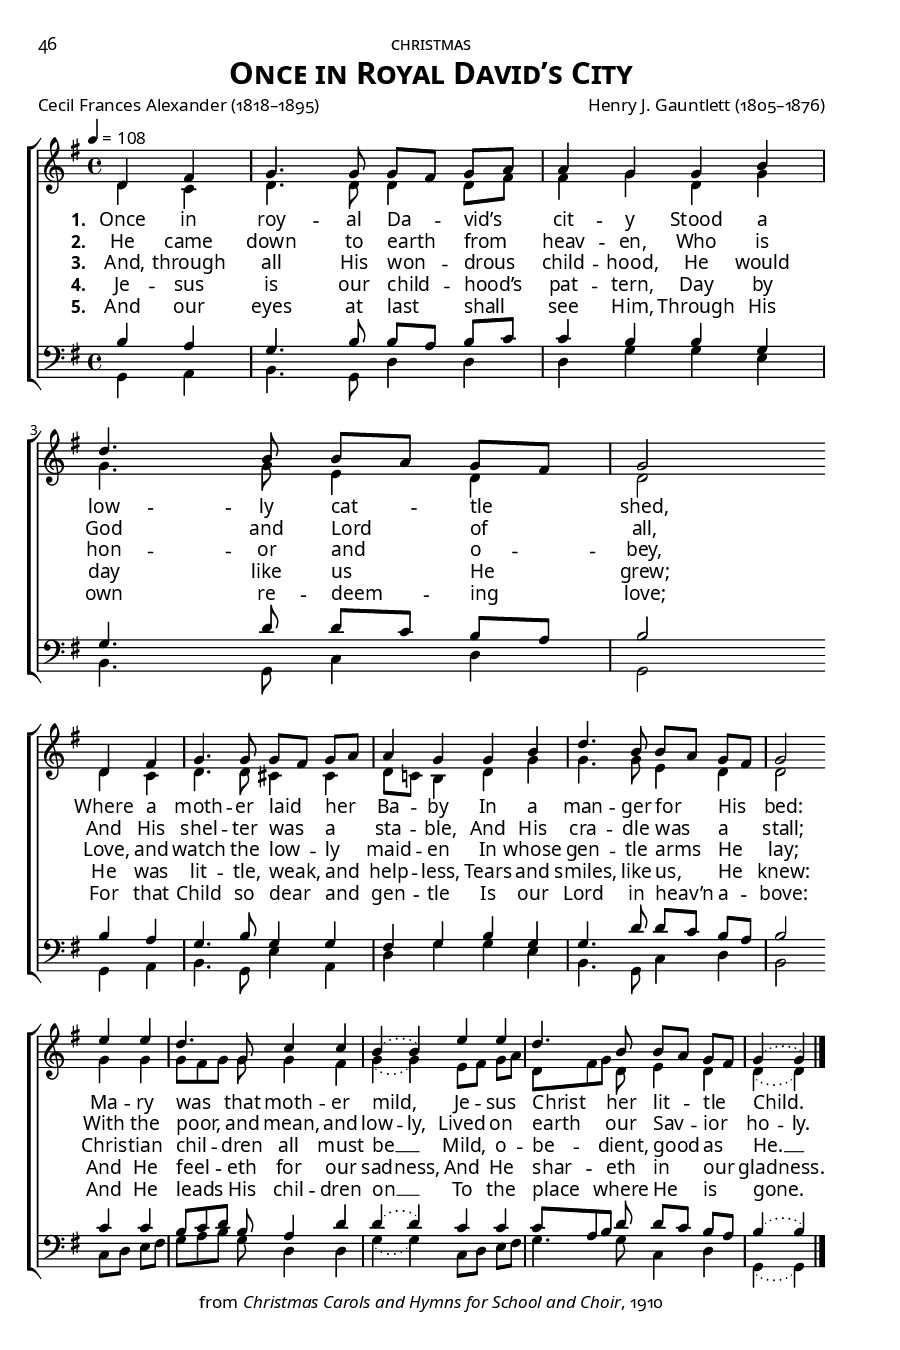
\version "2.14.2"
\include "util.ly"
\header {
  title = \markup{\override #'(font-name . "Garamond Premier Pro Semibold"){ \abs-fontsize #15 \smallCapsOldStyle"Once in Royal David’s City"}}
  poet = \markup\oldStyleNum"Cecil Frances Alexander (1818–1895)"
  composer = \markup\oldStyleNum"Henry J. Gauntlett (1805–1876)"
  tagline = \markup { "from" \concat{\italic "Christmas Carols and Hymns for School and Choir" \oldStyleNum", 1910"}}
}
\paper {
  paper-height = 9\in
  paper-width = 6\in
  indent = 0\in
  %system-system-spacing = #'((basic-distance . 10) (padding . 0))
  %system-system-spacing =
  %  #'((basic-distance . 0)
  %     (minimum-distance . 0)
  %     (padding . -0.35)
  %     (stretchability . 100))
%{IF_LESSER
  markup-system-spacing #'stretchability = 50
  top-markup-spacing #'stretchability = 30
  last-bottom-spacing #'stretchability = 60
%}%END_IF_LESSER
  ragged-last-bottom = ##f
  ragged-bottom = ##f
  two-sided = ##t
  inner-margin = 0.5\in
  outer-margin = 0.25\in
  top-margin = 0.25\in
  bottom-margin = 0.25\in
  first-page-number = #046
  print-first-page-number = ##t
  headerLine = \markup{\override #'(font-name . "Garamond Premier Pro") \smallCapsOldStyle"christmas"}
  oddHeaderMarkup = \markup\fill-line{
     \override #'(font-name . "Garamond Premier Pro")\abs-fontsize #8.5
     \combine 
        \fill-line{"" \on-the-fly #print-page-number-check-first
        \oldStylePageNum""
        }
        \fill-line{\headerLine}
  }
  evenHeaderMarkup = \markup {
     \override #'(font-name . "Garamond Premier Pro")\abs-fontsize #8.5
     \combine
        \on-the-fly #print-page-number-check-first
        \oldStylePageNum""
        \fill-line{\headerLine}
  }
}
#(set-global-staff-size 15) \paper{ #(define fonts (make-pango-font-tree "GoudyOlSt BT" "Garamond Premier Pro" "Garamond Premier Pro" (/ 15 20))) }
global = {
  \key g \major
  \time 4/4
  \autoBeamOff
}

sopMusic = \relative c' {
  \tempo 4 = 108
  \partial 2 d4 fis |
  g4. g8 g[ fis] g[ a] |
  a4 g g b |
  
  d4. b8 b[ a] g[ fis] |
  g2 \bar""\break d4 fis |
  g4. g8 g[ fis] g[ a] |
  
  a4 g g b |
  d4. b8 b[ a] g[ fis] |
  g2 \bar""\break e'4 e |
  
  d4. g,8 c4 c |
  \slurDotted b4( b) e e |
  \slurSolid d4. b8 b[ a] g[ fis] |
  \partial 2 \slurDotted g4( g) \bar "|."
}
sopWords = \lyricmode {
  
}

altoMusic = \relative c' {
  d4 c |
  d4. d8 d4 d8[ fis] |
  fis4 g d g |
  g4. g8 e4 d |
  d2 d4 c |
  
  d4. d8 cis4 cis |
  d8[ c!] b4 d g |
  g4. g8 e4 d |
  d2 g4 g |
  
  g8[ fis g] g g4 fis |
  \slurDotted g4( g) e8[ fis] g[ a] |
  d,[ fis g] d e4 d |
  d( d) \bar "|."
}
altoWords = \lyricmode {
  \dropLyricsIX
  \set stanza = #"1. "
  \set ignoreMelismata = ##t
  Once in roy -- al Da -- _ vid’s _ cit -- y
  Stood a low -- ly cat -- _ tle _ shed,
  Where a moth -- er laid _ her _ Ba -- by
  In a man -- ger for _ His _ bed:
  \set associatedVoice = "tenors"
  Ma -- ry was _ _ that moth -- er mild, _
  Je -- sus Christ _ _ her lit -- _ tle _ Child. _
}
altoWordsII = \lyricmode {
  \dropLyricsIX
  \set stanza = #"2. "
  \set ignoreMelismata = ##t
  He came down to earth _ from _ heav -- en,
  Who is God and Lord _ of _ all,
  And His shel -- ter was _ a _ sta -- ble,
  And His cra -- dle was _ a _ stall;
  \set associatedVoice = "tenors"
  With the poor, _ _ and mean, and low -- ly,
  Lived on earth _ _ our Sav -- _ ior _ ho -- ly.
}
altoWordsIII = \lyricmode {
  \dropLyricsIX
  \set stanza = #"3. "
  And, through all His won -- drous child -- hood,
    He would hon -- or and o -- bey,
  Love, and watch the low -- ly maid -- en
    In whose gen -- tle arms He lay;
  \set associatedVoice = "tenors"
  Chris -- tian chil -- dren all must be __
  Mild, o -- be -- dient, good as He. __
}
altoWordsIV = \lyricmode {
  \dropLyricsIX
  \set stanza = #"4. "
  \set ignoreMelismata = ##t
  Je -- sus is our child -- _ hood’s _ pat -- tern,
  Day by day like us _ He _ grew;
  He was lit -- tle, weak, _ and _ help -- less,
  Tears and smiles, like us, _ He _ knew:
  \set associatedVoice = "tenors"
  And He feel -- _ _ eth for our sad -- ness,
  And He shar -- _ _ eth in _ our _ glad -- ness.
}
altoWordsV = \lyricmode {
  \dropLyricsIX
  \set ignoreMelismata = ##t
  \set stanza = #"5. "
  And our eyes at last _ shall _ see Him,
  Through His own re -- deem -- _ ing _ love;
  For that Child so dear _ and _ gen -- tle
  Is our Lord in heav’n _ a -- _ bove:
  \set associatedVoice = "tenors"
  And He leads _ _ His chil -- dren on __ _
  To the place _ _ where He _ is _ gone. _
}

tenorMusic = \relative c' {
  b4 a |
  g4. b8 b[ a] b[ c] |
  c4 b b g |
  g4. d'8 d[ c] b[ a] |
  b2 b4 a |
  
  g4. b8 g4 g |
  fis g b g |
  g4. d'8 d[ c] b[ a] |
  b2 c4 c |
  
  b8[ c d] b a4 d |
  \slurDotted d4( d) c c |
  c8[ a b] d d[ c] b[ a] |
  b4( b) \bar "|."
}
tenorWords = \lyricmode {

}

bassMusic = \relative c {
  g4 a |
  b4. g8 d'4 d |
  d g g e |
  b4. g8 c4 d |
  g,2 g4 a |
  
  b4. g8 e'4 a, |
  d g g e |
  b4. g8 c4 d |
  b2 c8[ d] e[ fis] |
  
  g[ a b] g d4 d |  
  \slurDotted g4( g) c,8[ d] e[ fis] |
  g4. g8 c,4 d |
  g,( g) \bar "|."
}
bassWords = \lyricmode {

}

\score {
  <<
   \new ChoirStaff <<
%    \new Lyrics = sopranos \with { \override VerticalAxisGroup #'nonstaff-relatedstaff-spacing = #'((basic-distance . 1)) }
    \new Staff = women <<
      \new Voice = "sopranos" { \voiceOne << \global \sopMusic >> }
      \new Voice = "altos" { \voiceTwo << \global \altoMusic >> }
    >>
   \new Staff = men <<
      \clef bass
      \new Voice = "tenors" { \voiceOne << \global \tenorMusic >> }
      \new Voice = "basses" { \voiceTwo << \global \bassMusic >> }
    >>
    \new Lyrics \with { alignAboveContext = #"women" } \lyricsto "sopranos" \sopWords
    \new Lyrics = "altosV"  \with { alignBelowContext = #"women" } \lyricsto "sopranos" \altoWordsV
    \new Lyrics = "altosIV"  \with { alignBelowContext = #"women" } \lyricsto "sopranos" \altoWordsIV
    \new Lyrics = "altosIII"  \with { alignBelowContext = #"women" } \lyricsto "sopranos" \altoWordsIII
    \new Lyrics = "altosII"  \with { alignBelowContext = #"women" } \lyricsto "sopranos" \altoWordsII
    \new Lyrics = "altos"  \with { alignBelowContext = #"women" \override VerticalAxisGroup #'nonstaff-relatedstaff-spacing = #'((padding . -0.5)) } \lyricsto "sopranos" \altoWords
    \new Lyrics \with { alignAboveContext = #"men" \override VerticalAxisGroup #'nonstaff-relatedstaff-spacing = #'((basic-distance . 1)) } \lyricsto "tenors" \tenorWords
    \new Lyrics \with { alignBelowContext = #"men" \override VerticalAxisGroup #'nonstaff-relatedstaff-spacing = #'((basic-distance . 1)) } \lyricsto "basses" \bassWords
  >>
%    \new PianoStaff << \new Staff { \new Voice { \pianoRH } } \new Staff { \clef "bass" \pianoLH } >>
  >>
  \layout {
    \context {
      \Score
      %\override SpacingSpanner #'base-shortest-duration = #(ly:make-moment 1 8)
      %\override SpacingSpanner #'common-shortest-duration = #(ly:make-moment 1 4)
    }
    \context {
      % Remove all empty staves
      % \Staff \RemoveEmptyStaves \override VerticalAxisGroup #'remove-first = ##t
    }
    \context {
      \Lyrics
      \override LyricText #'X-offset = #center-on-word
    }
  }
  \midi {
    \tempo 4 = 108
    \set Staff.midiInstrument = "flute"
  
    \context {
      \Voice
      \remove "Dynamic_performer"
    }
  }
}
